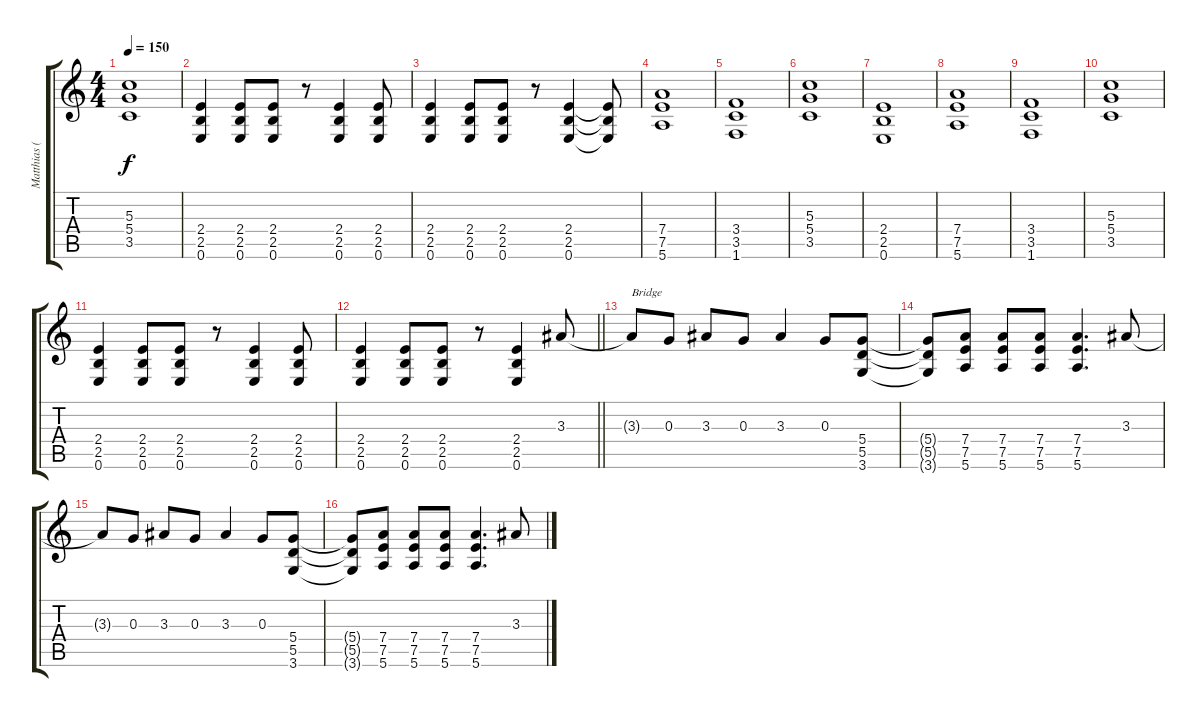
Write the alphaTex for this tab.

\track ("Matthias (Gonzo) Röhr" "Matthias (") {instrument distortionguitar}
\staff {score tabs}
\tuning (E4 B3 G3 D3 A2 E2) {hide}
\ts (4 4)
\tempo 150
\clef g2
\ks c
(5.3 5.4 3.5).1{dy f} |
(2.4 2.5 0.6).4 (2.4 2.5 0.6).8 (2.4 2.5 0.6).8 r.8 (2.4 2.5 0.6).4 (2.4 2.5 0.6).8 |
(2.4 2.5 0.6).4 (2.4 2.5 0.6).8 (2.4 2.5 0.6).8 r.8 (2.4 2.5 0.6).4 (2.4{t} 2.5{t} 0.6{t}).8 |
(7.4 7.5 5.6).1 |
(3.4 3.5 1.6).1 |
(5.3 5.4 3.5).1 |
(2.4 2.5 0.6).1 |
(7.4 7.5 5.6).1 |
(3.4 3.5 1.6).1 |
(5.3 5.4 3.5).1 |
(2.4 2.5 0.6).4 (2.4 2.5 0.6).8 (2.4 2.5 0.6).8 r.8 (2.4 2.5 0.6).4 (2.4 2.5 0.6).8 |
\barLineRight lightlight
(2.4 2.5 0.6).4 (2.4 2.5 0.6).8 (2.4 2.5 0.6).8 r.8 (2.4 2.5 0.6).4 3.3.8 |
3.3{t}.8{txt "Bridge"} 0.3.8 3.3.8 0.3.8 3.3.4 0.3.8 (5.4 5.5 3.6).8 |
(5.4{t} 5.5{t} 3.6{t}).8 (7.4 7.5 5.6).8 (7.4 7.5 5.6).8 (7.4 7.5 5.6).8 (7.4 7.5 5.6).4{d} 3.3.8 |
3.3{t}.8 0.3.8 3.3.8 0.3.8 3.3.4 0.3.8 (5.4 5.5 3.6).8 |
(5.4{t} 5.5{t} 3.6{t}).8 (7.4 7.5 5.6).8 (7.4 7.5 5.6).8 (7.4 7.5 5.6).8 (7.4 7.5 5.6).4{d} 3.3.8
